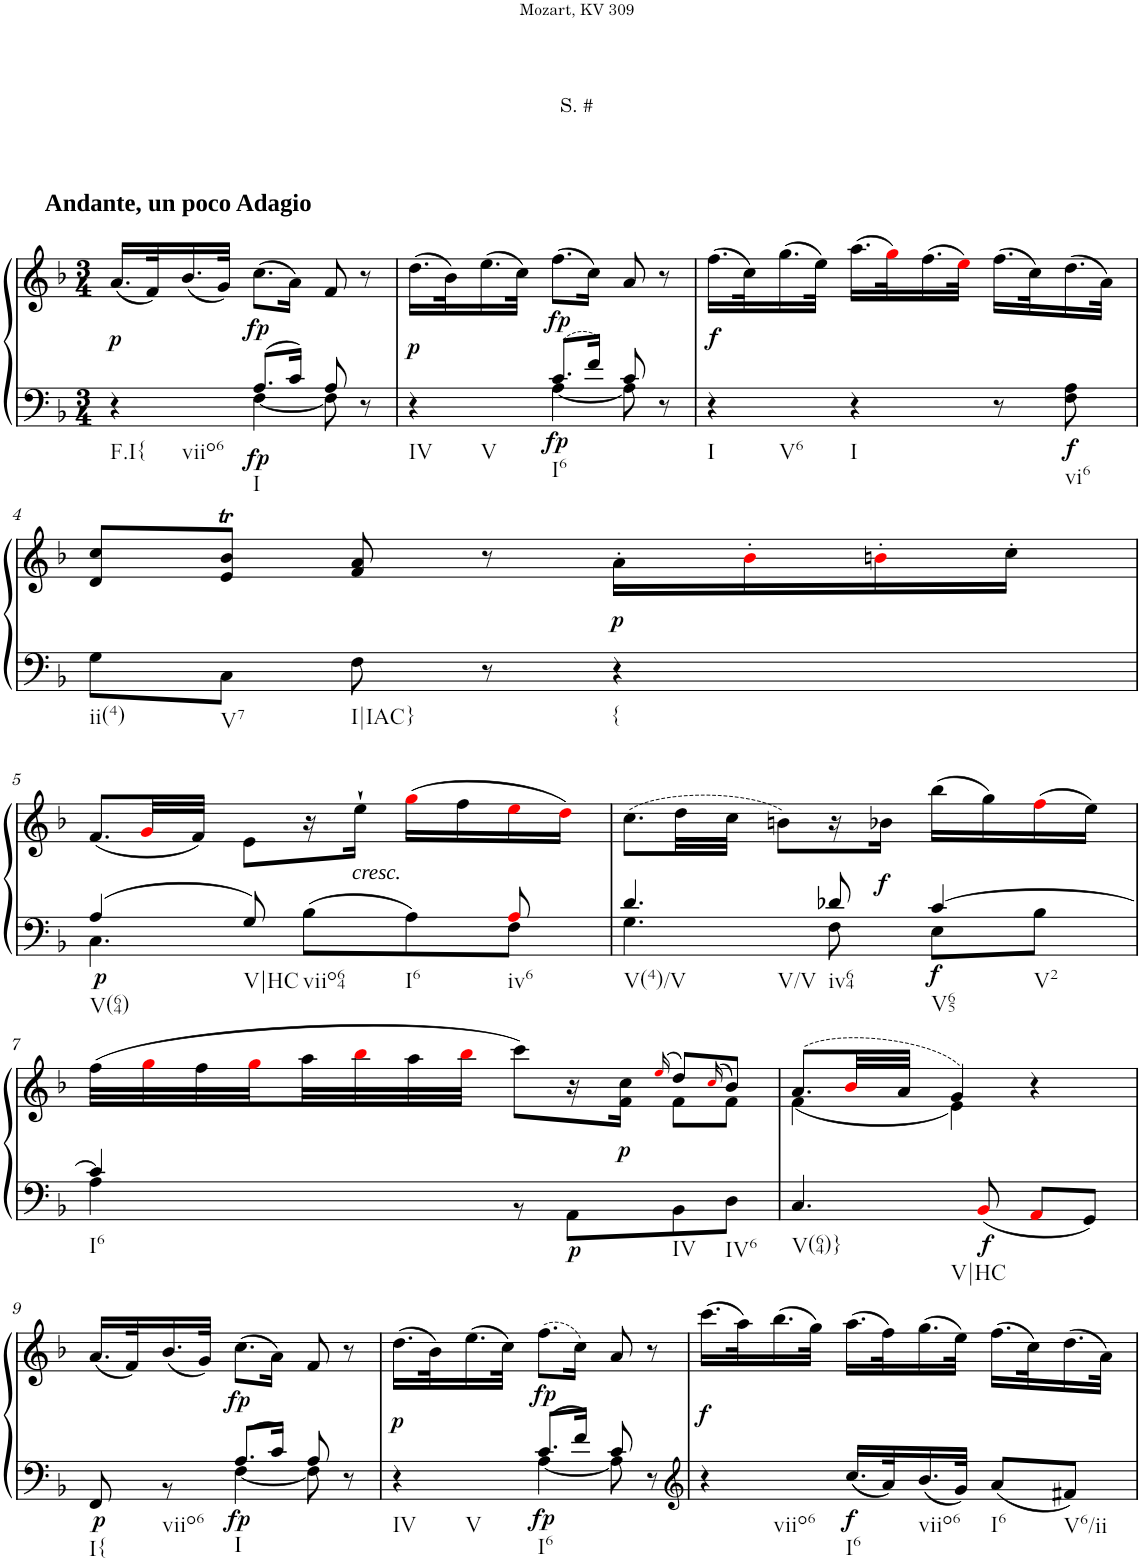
**kern	**kern	**dynam
*part1	*part1	*part1
*staff2	*staff1	*staff1/2
*I"Klavier linke Hand	*	*
*clefF4	*clefG2	*
*k[b-]	*k[b-]	*
*M3/4	*M3/4	*
=1	=1	=1
*^	*	*
!	!	!LO:TX:a:B:t=Andante, un poco Adagio	!
!LO:TX:b:t=F.I{	!	!	!
!LO:TX:b:t=viio6	!	!	!
!	!	!	!LO:DY:b
4r	4ryy	(16.a/LL	p
.	.	32f/K)	.
.	.	(16.b-/	.
.	.	32g/JJk)	.
!LO:TX:b:t=I	!	!	!
!	!	!	!LO:DY:b=2
!	!	!	!LO:DY:n=1:b
8.A/L	[4F\	(8.cc\L	fp fp
16c/Jk	.	16a\Jk)	.
8A/	8F\]	8f/	.
8r	8ryy	8r	.
=2	=2	=2	=2
!LO:TX:b:t=IV	!	!	!
!LO:TX:b:t=V	!	!	!
!	!	!	!LO:DY:b
4r	4ryy	(16.dd\LL	p
.	.	32b-\K)	.
.	.	(16.ee\	.
.	.	32cc\JJk)	.
!LO:TX:b:t=I6	!	!	!
!	!	!	!LO:DY:b=2
!	!	!	!LO:DY:n=1:b
8.c/L	[4A\	(8.ff\L	fp fp
16f/Jk	.	16cc\Jk)	.
8c/	8A\]	8a/	.
8r	8ryy	8r	.
=3	=3	=3	=3
!LO:TX:b:t=I	!	!	!
!LO:TX:b:t=V6	!	!	!
!	!	!	!LO:DY:b
*v	*v	*	*
4r	(16.ff\LL	f
.	32cc\K)	.
.	(16.gg\	.
.	32ee\JJk)	.
!LO:TX:b:t=I	!	!
4r	(16.aa\LL	.
.	32ggi\K)	.
.	(16.ff\	.
.	32eei\JJk)	.
8r	(16.ff\LL	.
.	32cc\K)	.
!LO:TX:b:t=vi6	!	!
!	!	!LO:DY:b=2
8F\ 8A\	(16.dd\	f
.	32a\JJk)	.
!!LO:LB:g=z
=4	=4	=4
!LO:TX:b:t=ii(4)	!	!
8G\L	8d/ 8cc/L	.
!LO:TX:b:t=V7	!	!
8C\J	8e/T 8b-/TJ	.
!LO:TX:b:t=I|IAC}	!	!
8F\	8f/ 8a/	.
8r	8r	.
!LO:TX:b:t={	!	!
!	!	!LO:DY:b
4r	16a'\LL	p
.	16b-'i\	.
.	16bn'i\	.
.	16cc'\JJ	.
!!LO:LB:g=z
=5	=5	=5
*^	*	*
!LO:TX:b:t=V(64)	!	!	!
!	!	!	!LO:DY:b=2
4A/	4.C\	(8.f/L	p
.	.	32gi/LL	.
.	.	32f/JJJ)	.
!LO:TX:b:t=V|HC	!	!	!
8G/	.	8e\L	.
!LO:TX:b:t=viio64	!	!	!
8ryy	8B-\L	16r	.
!	!	!LO:TX:b:i:t=cresc.	!
.	.	16ee`\JJ	.
!LO:TX:b:t=I6	!	!	!
8ryy	8A\	(>16ggi\LL	.
.	.	16ff\	.
!LO:TX:b:t=iv6	!	!	!
8Ai/	8F\J	16eei\	.
.	.	16ddi\JJ)	.
=6	=6	=6	=6
!LO:TX:b:t=V(4)/V	!	!	!
!LO:TX:b:t=V/V	!	!	!
4.d/	4.G\	(8.cc\L	.
.	.	32dd\LL	.
.	.	32cc\JJJ	.
.	.	8bn\L)	.
!LO:TX:b:t=iv64	!	!	!
8d-X/	8F\	16r	.
!	!	!	!LO:DY:b
.	.	16b-X\JJ	f
!LO:TX:b:t=V65	!	!	!
!LO:TX:b:t=V2	!	!	!
!	!	!	!LO:DY:b=2
[4c/	8E\L	(16bb-\LL	f
.	.	16gg\)	.
.	8B-\J	(16ffi\	.
.	.	16ee\JJ)	.
!!LO:LB:g=z
=7	=7	=7	=7
*	*	*^	*
!LO:TX:b:t=I6	!	!	!	!
4c/]	4A\	(>32ff\LLL	2ryy	.
.	.	32ggi\	.	.
.	.	32ff\	.	.
.	.	32ggi\	.	.
.	.	32aa\	.	.
.	.	32bb-i\	.	.
.	.	32aa\	.	.
.	.	32bb-i\JJJ	.	.
4ryy	8r	8ccc\L)	.	.
!	!	!	!	!LO:DY:b=2
.	8AA\L	16r	.	p
!	!	!	!	!LO:DY:b
.	.	16f\ 16cc\JJ	.	p
.	.	(16qeei/	.	.
!LO:TX:b:t=IV	!	!	!	!
!LO:TX:b:t=IV6	!	!	!	!
4ryy	8BB-\	8dd/L)	8f\L	.
.	.	(16qcci/	.	.
.	8D\J	8b-/J)	8f\J	.
=8	=8	=8	=8	=8
!LO:TX:b:t=V(64)}	!	!	!	!
!LO:TX:b:t=V|HC	!	!	!	!
*v	*v	*	*	*
4.C/	(8.a/L	(4f\	.
.	32b-i/LL	.	.
.	32a/JJJ	.	.
.	4g/)	4e\)	.
!	!	!	!LO:DY:b=2
8BB-i/	.	.	f
8AAi/L	4r	4ryy	.
8GG/J	.	.	.
*	*v	*v	*
!!LO:LB:g=z
=9	=9	=9
*^	*	*
!LO:TX:b:t=I{	!	!	!
!LO:TX:b:t=viio6	!	!	!
!	!	!	!LO:DY:b=2
4ryy	8FF/	(16.a/LL	p
.	.	32f/K)	.
.	8r	(16.b-/	.
.	.	32g/JJk)	.
!LO:TX:b:t=I	!	!	!
!	!	!	!LO:DY:b=2
!	!	!	!LO:DY:n=1:b
8.A/L	[4F\	(>8.cc\L	fp fp
16c/Jk	.	16a\Jk)	.
8A/	8F\]	8f/	.
8r	8ryy	8r	.
=10	=10	=10	=10
!LO:TX:b:t=IV	!	!	!
!LO:TX:b:t=V	!	!	!
!	!	!	!LO:DY:b
4r	4ryy	(16.dd\LL	p
.	.	32b-\K)	.
.	.	(16.ee\	.
.	.	32cc\JJk)	.
!LO:TX:b:t=I6	!	!	!
!	!	!	!LO:DY:b=2
!	!	!	!LO:DY:n=1:b
8.c/L	[4A\	(8.ff\L	fp fp
16f/Jk	.	16cc\Jk)	.
8c/	8A\]	8a/	.
8r	8ryy	8r	.
*v	*v	*	*
=11	=11	=11
*clefG2	*	*
*^	*	*
!LO:TX:b:t=viio6	!	!	!
!	!	!	!LO:DY:b
*v	*v	*	*
4r	(16.ccc\LL	f
.	32aa\K)	.
.	(16.bb-\	.
.	32gg\JJk)	.
!LO:TX:b:t=I6	!	!
!	!	!LO:DY:b=2
16.cc/LL	(16.aa\LL	f
32a/K	32ff\K)	.
!LO:TX:b:t=viio6	!	!
16.b-/	(16.gg\	.
32g/JJk	32ee\JJk)	.
!LO:TX:b:t=I6	!	!
8a/L	(16.ff\LL	.
.	32cc\K)	.
!LO:TX:b:t=V6/ii	!	!
8f#X/J	(16.dd\	.
.	32a\JJk)	.
=	=	=
*-	*-	*-
